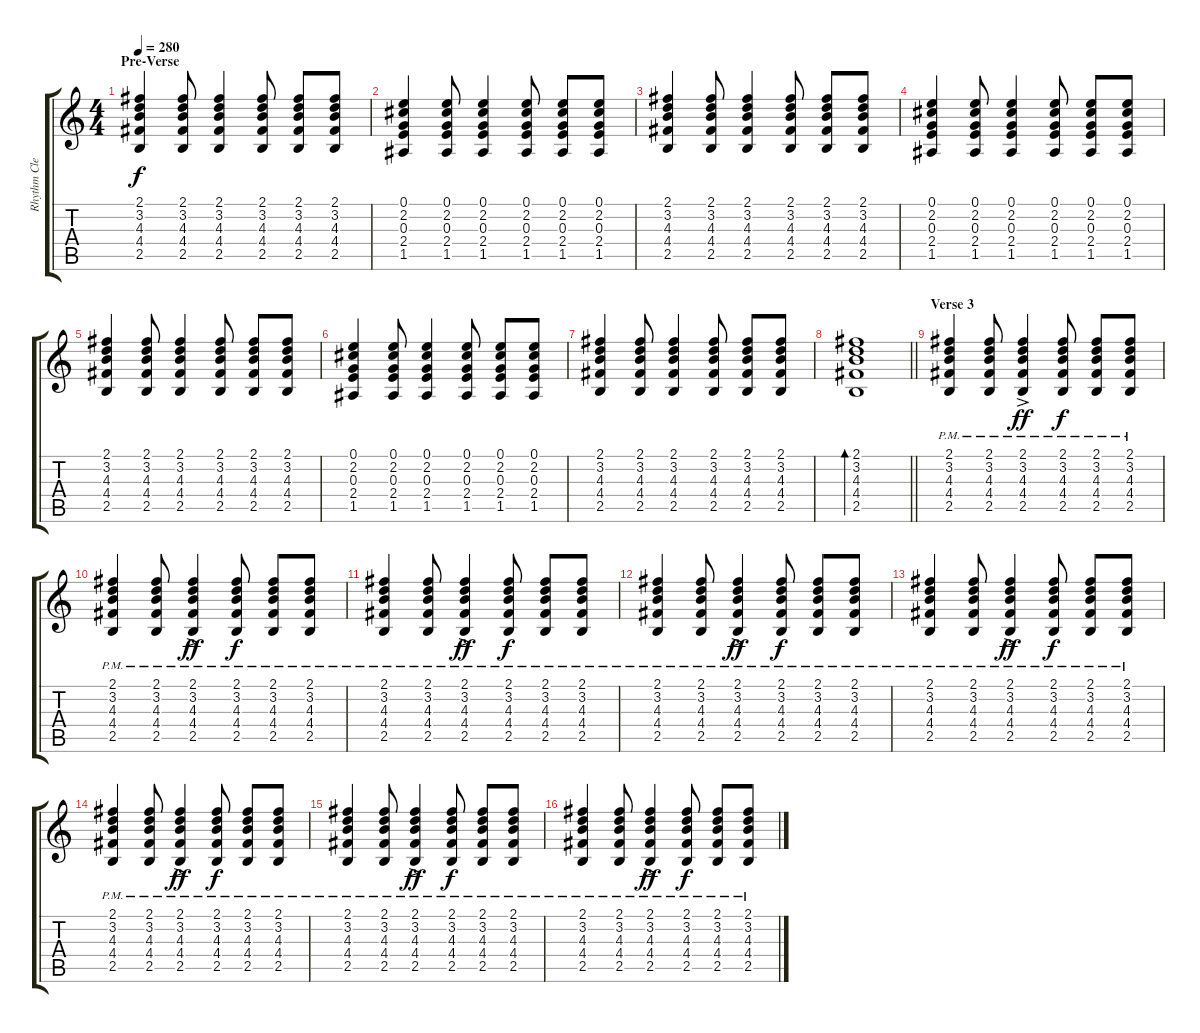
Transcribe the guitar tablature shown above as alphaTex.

\track ("Rhythm Clean" "Rhythm Cle") {instrument acousticguitarsteel}
\staff {score tabs}
\tuning (E4 B3 G3 D3 A2 E2) {hide}
\ts (4 4)
\section ("" "Pre-Verse")
\tempo 280
\clef g2
\ks c
(2.1 3.2 4.3 4.4 2.5).4{dy f} (2.1 3.2 4.3 4.4 2.5).8 (2.1 3.2 4.3 4.4 2.5).4 (2.1 3.2 4.3 4.4 2.5).8 (2.1 3.2 4.3 4.4 2.5).8 (2.1 3.2 4.3 4.4 2.5).8 |
(0.1 2.2 0.3 2.4 1.5).4 (0.1 2.2 0.3 2.4 1.5).8 (0.1 2.2 0.3 2.4 1.5).4 (0.1 2.2 0.3 2.4 1.5).8 (0.1 2.2 0.3 2.4 1.5).8 (0.1 2.2 0.3 2.4 1.5).8 |
(2.1 3.2 4.3 4.4 2.5).4 (2.1 3.2 4.3 4.4 2.5).8 (2.1 3.2 4.3 4.4 2.5).4 (2.1 3.2 4.3 4.4 2.5).8 (2.1 3.2 4.3 4.4 2.5).8 (2.1 3.2 4.3 4.4 2.5).8 |
(0.1 2.2 0.3 2.4 1.5).4 (0.1 2.2 0.3 2.4 1.5).8 (0.1 2.2 0.3 2.4 1.5).4 (0.1 2.2 0.3 2.4 1.5).8 (0.1 2.2 0.3 2.4 1.5).8 (0.1 2.2 0.3 2.4 1.5).8 |
(2.1 3.2 4.3 4.4 2.5).4 (2.1 3.2 4.3 4.4 2.5).8 (2.1 3.2 4.3 4.4 2.5).4 (2.1 3.2 4.3 4.4 2.5).8 (2.1 3.2 4.3 4.4 2.5).8 (2.1 3.2 4.3 4.4 2.5).8 |
(0.1 2.2 0.3 2.4 1.5).4 (0.1 2.2 0.3 2.4 1.5).8 (0.1 2.2 0.3 2.4 1.5).4 (0.1 2.2 0.3 2.4 1.5).8 (0.1 2.2 0.3 2.4 1.5).8 (0.1 2.2 0.3 2.4 1.5).8 |
(2.1 3.2 4.3 4.4 2.5).4 (2.1 3.2 4.3 4.4 2.5).8 (2.1 3.2 4.3 4.4 2.5).4 (2.1 3.2 4.3 4.4 2.5).8 (2.1 3.2 4.3 4.4 2.5).8 (2.1 3.2 4.3 4.4 2.5).8 |
\barLineRight lightlight
(2.1 3.2 4.3 4.4 2.5).1{bd 480} |
\section ("" "Verse 3")
(2.1 3.2{pm} 4.3{pm} 4.4{pm} 2.5{pm}).4 (2.1 3.2{pm} 4.3{pm} 4.4{pm} 2.5{pm}).8 (2.1 3.2{pm} 4.3{pm} 4.4{ac pm} 2.5{pm}).4{dy ff} (2.1 3.2{pm} 4.3{pm} 4.4{pm} 2.5{pm}).8{dy f} (2.1 3.2{pm} 4.3{pm} 4.4{pm} 2.5{pm}).8 (2.1 3.2{pm} 4.3{pm} 4.4{pm} 2.5{pm}).8 |
(2.1 3.2{pm} 4.3{pm} 4.4{pm} 2.5{pm}).4 (2.1 3.2{pm} 4.3{pm} 4.4{pm} 2.5{pm}).8 (2.1 3.2{pm} 4.3{pm} 4.4{ac pm} 2.5{pm}).4{dy ff} (2.1 3.2{pm} 4.3{pm} 4.4{pm} 2.5{pm}).8{dy f} (2.1 3.2{pm} 4.3{pm} 4.4{pm} 2.5{pm}).8 (2.1 3.2{pm} 4.3{pm} 4.4{pm} 2.5{pm}).8 |
(2.1 3.2{pm} 4.3{pm} 4.4{pm} 2.5{pm}).4 (2.1 3.2{pm} 4.3{pm} 4.4{pm} 2.5{pm}).8 (2.1 3.2{pm} 4.3{pm} 4.4{ac pm} 2.5{pm}).4{dy ff} (2.1 3.2{pm} 4.3{pm} 4.4{pm} 2.5{pm}).8{dy f} (2.1 3.2{pm} 4.3{pm} 4.4{pm} 2.5{pm}).8 (2.1 3.2{pm} 4.3{pm} 4.4{pm} 2.5{pm}).8 |
(2.1 3.2{pm} 4.3{pm} 4.4{pm} 2.5{pm}).4 (2.1 3.2{pm} 4.3{pm} 4.4{pm} 2.5{pm}).8 (2.1 3.2{pm} 4.3{pm} 4.4{ac pm} 2.5{pm}).4{dy ff} (2.1 3.2{pm} 4.3{pm} 4.4{pm} 2.5{pm}).8{dy f} (2.1 3.2{pm} 4.3{pm} 4.4{pm} 2.5{pm}).8 (2.1 3.2{pm} 4.3{pm} 4.4{pm} 2.5{pm}).8 |
(2.1 3.2{pm} 4.3{pm} 4.4{pm} 2.5{pm}).4 (2.1 3.2{pm} 4.3{pm} 4.4{pm} 2.5{pm}).8 (2.1 3.2{pm} 4.3{pm} 4.4{ac pm} 2.5{pm}).4{dy ff} (2.1 3.2{pm} 4.3{pm} 4.4{pm} 2.5{pm}).8{dy f} (2.1 3.2{pm} 4.3{pm} 4.4{pm} 2.5{pm}).8 (2.1 3.2{pm} 4.3{pm} 4.4{pm} 2.5{pm}).8 |
(2.1 3.2{pm} 4.3{pm} 4.4{pm} 2.5{pm}).4 (2.1 3.2{pm} 4.3{pm} 4.4{pm} 2.5{pm}).8 (2.1 3.2{pm} 4.3{pm} 4.4{ac pm} 2.5{pm}).4{dy ff} (2.1 3.2{pm} 4.3{pm} 4.4{pm} 2.5{pm}).8{dy f} (2.1 3.2{pm} 4.3{pm} 4.4{pm} 2.5{pm}).8 (2.1 3.2{pm} 4.3{pm} 4.4{pm} 2.5{pm}).8 |
(2.1 3.2{pm} 4.3{pm} 4.4{pm} 2.5{pm}).4 (2.1 3.2{pm} 4.3{pm} 4.4{pm} 2.5{pm}).8 (2.1 3.2{pm} 4.3{pm} 4.4{ac pm} 2.5{pm}).4{dy ff} (2.1 3.2{pm} 4.3{pm} 4.4{pm} 2.5{pm}).8{dy f} (2.1 3.2{pm} 4.3{pm} 4.4{pm} 2.5{pm}).8 (2.1 3.2{pm} 4.3{pm} 4.4{pm} 2.5{pm}).8 |
(2.1 3.2{pm} 4.3{pm} 4.4{pm} 2.5{pm}).4 (2.1 3.2{pm} 4.3{pm} 4.4{pm} 2.5{pm}).8 (2.1 3.2{pm} 4.3{pm} 4.4{ac pm} 2.5{pm}).4{dy ff} (2.1 3.2{pm} 4.3{pm} 4.4{pm} 2.5{pm}).8{dy f} (2.1 3.2{pm} 4.3{pm} 4.4{pm} 2.5{pm}).8 (2.1 3.2{pm} 4.3{pm} 4.4{pm} 2.5{pm}).8
